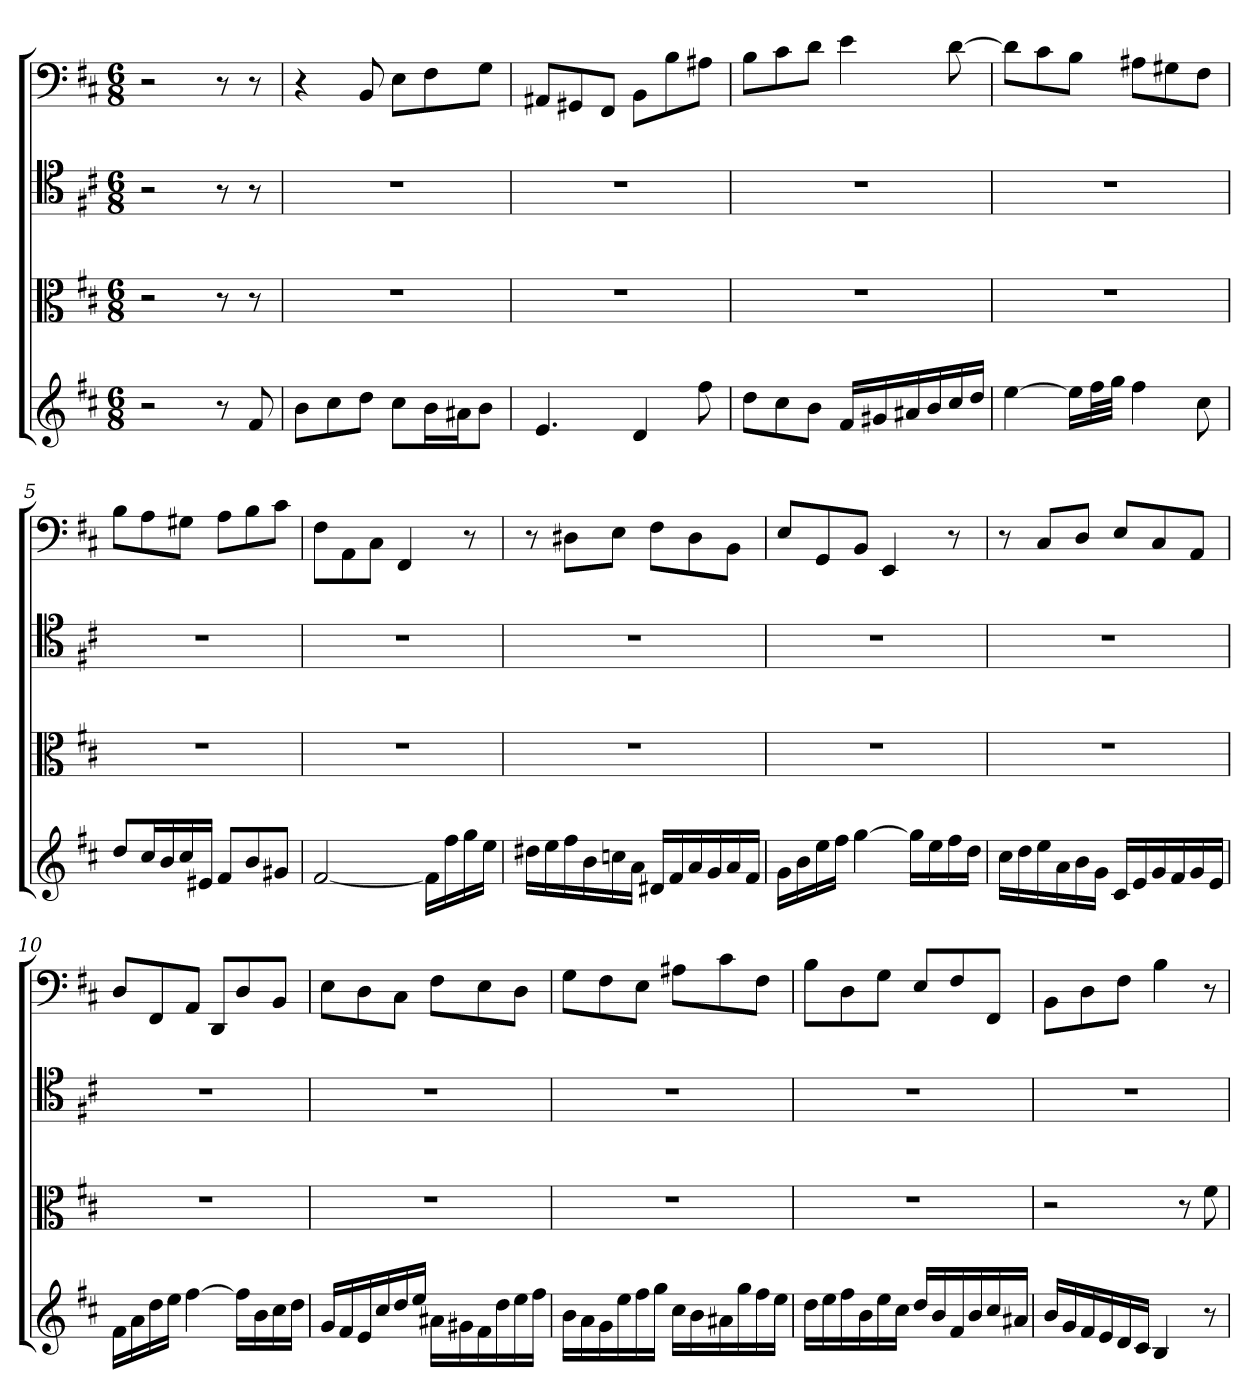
**kern	**kern	**kern	**kern
*part4	*part3	*part2	*part1
*staff4	*staff3	*staff2	*staff1
*	*clefC3	*clefC4	*clefF4
*k[f#c#]	*k[f#c#]	*k[f#c#]	*k[f#c#]
*b:	*b:	*b:	*b:
*M6/8	*M6/8	*M6/8	*M6/8
=	=	=	=
2r	2r	2r	2r
8r	8r	8r	8r
8f#	8r	8r	8r
=1	=1	=1	=1
8bL	2.r	2.r	4r
8cc#	.	.	.
8ddJ	.	.	8BB
8cc#L	.	.	8E\L
16bL	.	.	8F#\
16a#XJ	.	.	.
8bJ	.	.	8G\J
=2	=2	=2	=2
4.e	2.r	2.r	8AA#X/L
.	.	.	8GG#X/
.	.	.	8FF#/J
4d	.	.	8BB\L
.	.	.	8B\
8ff#	.	.	8A#X\J
=3	=3	=3	=3
8ddL	2.r	2.r	8B\L
8cc#	.	.	8c#\
8bJ	.	.	8d\J
16f#LL	.	.	4e
16g#X	.	.	.
16a#X	.	.	.
16b	.	.	.
16cc#	.	.	[8d
16ddJJ	.	.	.
=4	=4	=4	=4
[4ee	2.r	2.r	8d\L]
.	.	.	8c#\
16eeLL]	.	.	8B\J
32ff#L	.	.	.
32ggJJJ	.	.	.
4ff#	.	.	8A#X\L
.	.	.	8G#X\
8cc#	.	.	8F#\J
=5	=5	=5	=5
8ddL	2.r	2.r	8B\L
16cc#L	.	.	8A\
16b	.	.	.
16cc#	.	.	8G#X\J
16e#XJJ	.	.	.
8f#L	.	.	8A\L
8b	.	.	8B\
8g#XJ	.	.	8c#\J
=6	=6	=6	=6
[2f#	2.r	2.r	8F#\L
.	.	.	8AA\
.	.	.	8C#\J
.	.	.	4FF#
16f#LL]	.	.	.
16ff#	.	.	.
16gg	.	.	8r
16eeJJ	.	.	.
=7	=7	=7	=7
16dd#XLL	2.r	2.r	8r
16ee	.	.	.
16ff#	.	.	8D#X\L
16b	.	.	.
16ccn	.	.	8E\J
16aJJ	.	.	.
16d#XLL	.	.	8F#\L
16f#	.	.	.
16a	.	.	8D#\
16g	.	.	.
16a	.	.	8BB\J
16f#JJ	.	.	.
=8	=8	=8	=8
16gLL	2.r	2.r	8E/L
16b	.	.	.
16ee	.	.	8GG/
16ff#JJ	.	.	.
[4gg	.	.	8BB/J
.	.	.	4EE
16ggLL]	.	.	.
16ee	.	.	.
16ff#	.	.	8r
16ddJJ	.	.	.
=9	=9	=9	=9
16cc#LL	2.r	2.r	8r
16dd	.	.	.
16ee	.	.	8C#/L
16a	.	.	.
16b	.	.	8D/J
16gJJ	.	.	.
16c#LL	.	.	8E/L
16e	.	.	.
16g	.	.	8C#/
16f#	.	.	.
16g	.	.	8AA/J
16eJJ	.	.	.
=10	=10	=10	=10
16f#LL	2.r	2.r	8D/L
16a	.	.	.
16dd	.	.	8FF#/
16eeJJ	.	.	.
[4ff#	.	.	8AA/J
.	.	.	8DD/L
16ff#LL]	.	.	8D/
16b	.	.	.
16cc#	.	.	8BB/J
16ddJJ	.	.	.
=11	=11	=11	=11
16gLL	2.r	2.r	8E\L
16f#	.	.	.
16e	.	.	8D\
16cc#	.	.	.
16dd	.	.	8C#\J
16eeJJ	.	.	.
16a#XLL	.	.	8F#\L
16g#X	.	.	.
16f#	.	.	8E\
16dd	.	.	.
16ee	.	.	8D\J
16ff#JJ	.	.	.
=12	=12	=12	=12
16bLL	2.r	2.r	8G\L
16a	.	.	.
16g	.	.	8F#\
16ee	.	.	.
16ff#	.	.	8E\J
16ggJJ	.	.	.
16cc#LL	.	.	8A#X\L
16b	.	.	.
16a#X	.	.	8c#\
16gg	.	.	.
16ff#	.	.	8F#\J
16eeJJ	.	.	.
=13	=13	=13	=13
16ddLL	2.r	2.r	8B\L
16ee	.	.	.
16ff#	.	.	8D\
16b	.	.	.
16ee	.	.	8G\J
16cc#JJ	.	.	.
16ddLL	.	.	8E/L
16b	.	.	.
16f#	.	.	8F#/
16b	.	.	.
16cc#	.	.	8FF#/J
16a#XJJ	.	.	.
=14	=14	=14	=14
16bLL	2r	2.r	8BB\L
16g	.	.	.
16f#	.	.	8D\
16e	.	.	.
16d	.	.	8F#\J
16c#JJ	.	.	.
4B	.	.	4B
.	8r	.	.
8r	8f#	.	8r
=	=	=	=
*-	*-	*-	*-
